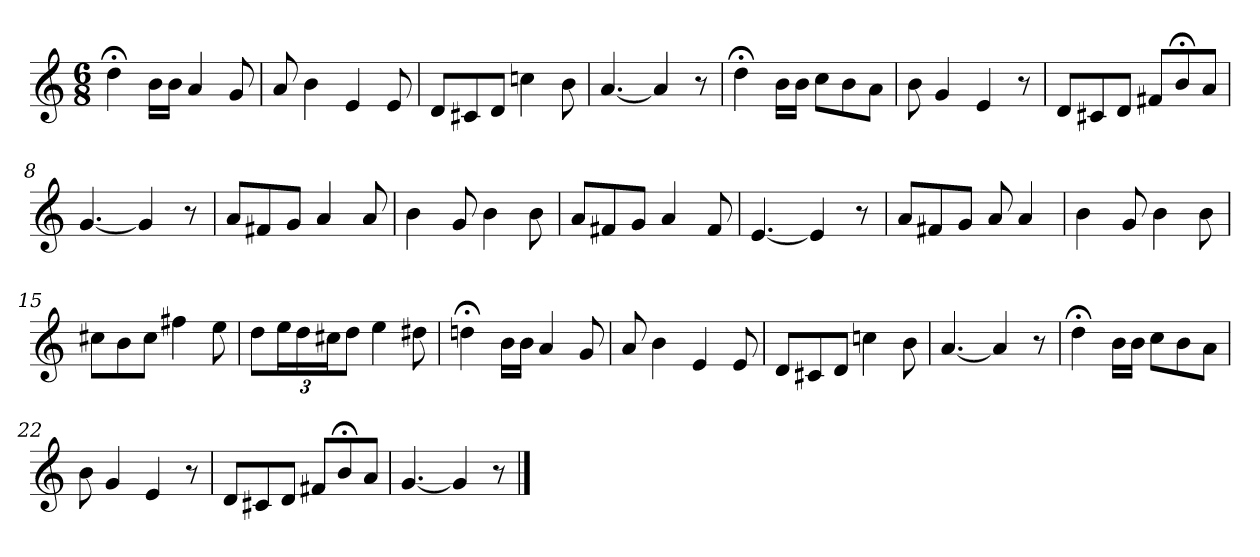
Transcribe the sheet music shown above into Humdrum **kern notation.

**kern
*part1
*staff1
*M6/8
*MM81
=1
4dd;<
16bLL
16bJJ
4a
8g
=2
8a
4b
4e
8e
=3
8dL
8c#X
8dJ
4ccn
8b
=4
[4.a
4a]
8r
=5
4dd;<
16bLL
16bJJ
8ccL
8b
8aJ
=6
8b
4g
4e
8r
=7
8dL
8c#X
8dJ
8f#XL
8b;<
8aJ
=8
[4.g
4g]
8r
=9
8aL
8f#X
8gJ
4a
8a
=10
4b
8g
4b
8b
=11
8aL
8f#X
8gJ
4a
8f#
=12
[4.e
4e]
8r
=13
8aL
8f#X
8gJ
8a
4a
=14
4b
8g
4b
8b
=15
8cc#XL
8b
8cc#J
4ff#X
8ee
=16
8ddL
24eeL
24dd
24cc#XJ
8ddJ
4ee
8dd#X
=17
4ddn;<
16bLL
16bJJ
4a
8g
=18
8a
4b
4e
8e
=19
8dL
8c#X
8dJ
4ccn
8b
=20
[4.a
4a]
8r
=21
4dd;<
16bLL
16bJJ
8ccL
8b
8aJ
=22
8b
4g
4e
8r
=23
8dL
8c#X
8dJ
8f#XL
8b;<
8aJ
=24
[4.g
4g]
8r
==
*-
